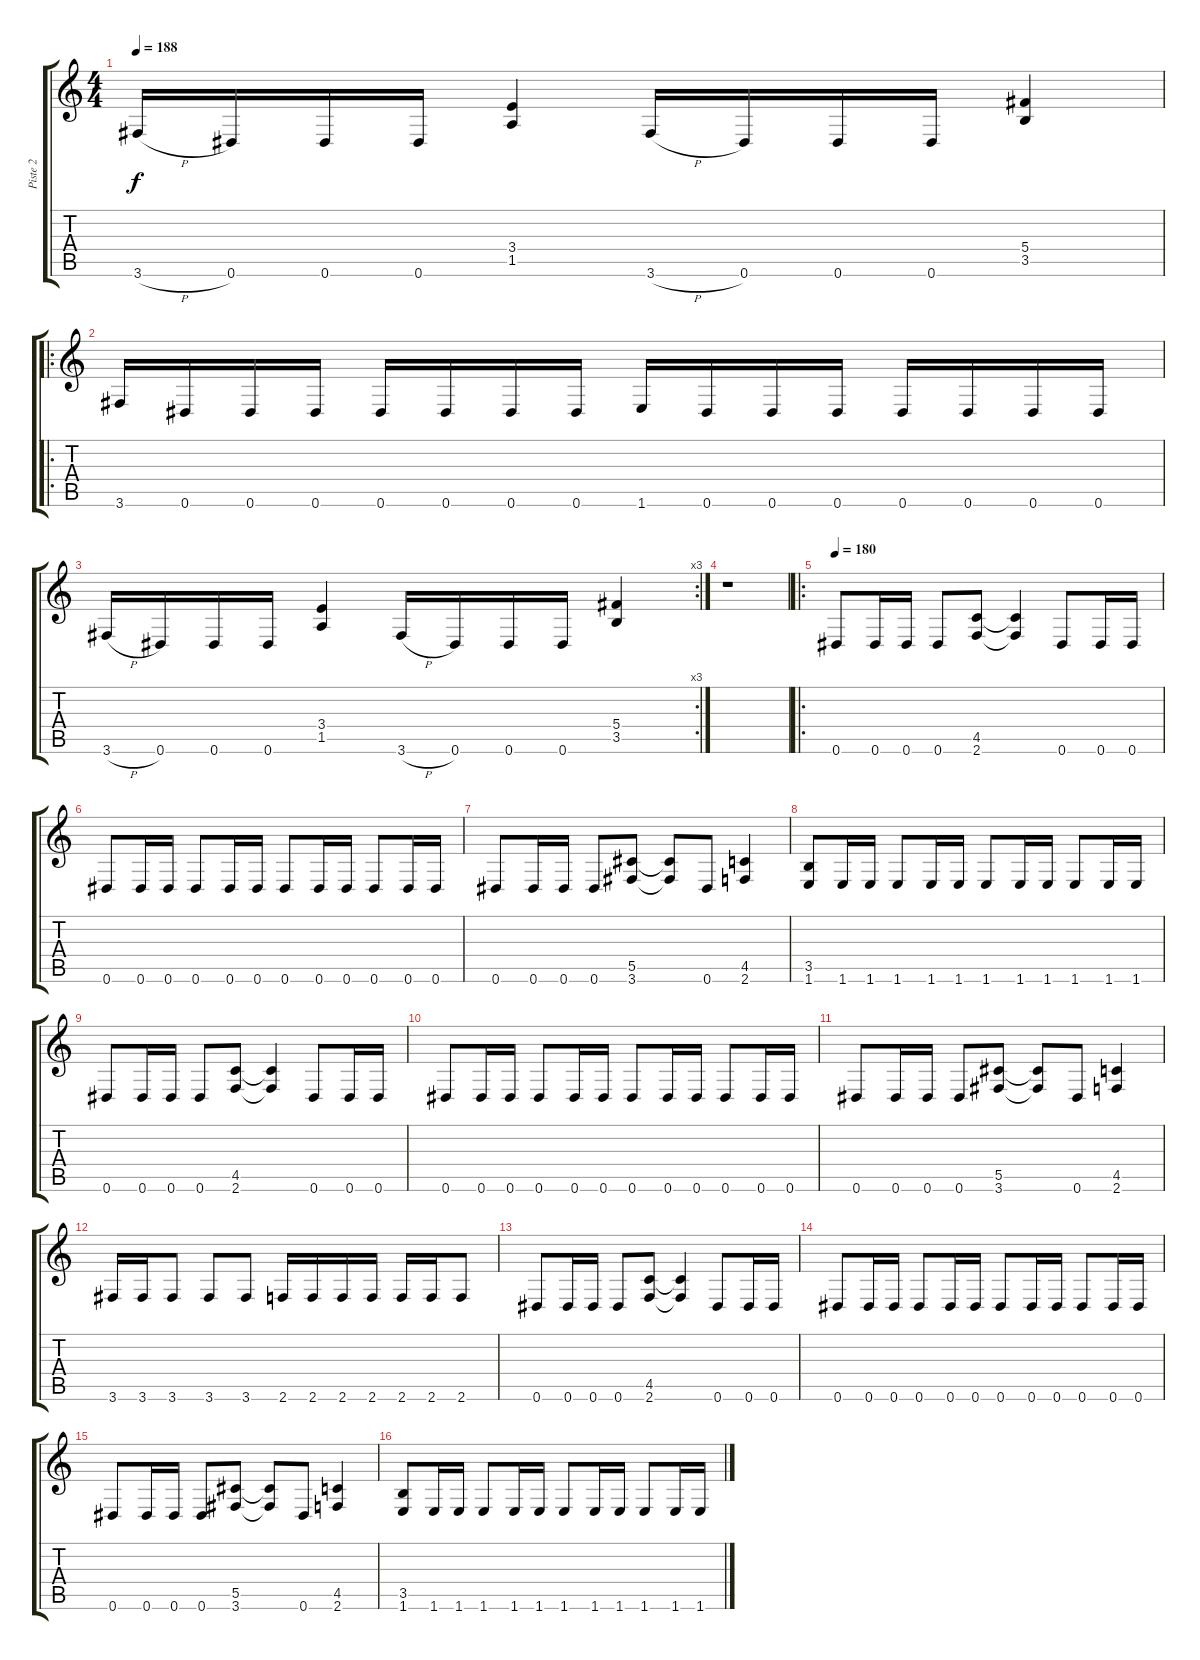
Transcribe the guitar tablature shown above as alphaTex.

\track ("Piste 2" "Piste 2") {instrument distortionguitar}
\staff {score tabs}
\tuning (Eb4 Bb3 Gb3 Db3 Ab2 Eb2) {hide}
\ts (4 4)
\tempo 188
\clef g2
\ks c
3.6{h}.16{dy f instrument distortionguitar} 0.6.16 0.6.16 0.6.16 (3.4 1.5).4 3.6{h}.16 0.6.16 0.6.16 0.6.16 (5.4 3.5).4 |
\ro
3.6.16 0.6.16 0.6.16 0.6.16 0.6.16 0.6.16 0.6.16 0.6.16 1.6.16 0.6.16 0.6.16 0.6.16 0.6.16 0.6.16 0.6.16 0.6.16 |
\rc 3
3.6{h}.16 0.6.16 0.6.16 0.6.16 (3.4 1.5).4 3.6{h}.16 0.6.16 0.6.16 0.6.16 (5.4 3.5).4 |
r.1 |
\ro
\tempo 180
0.6.8 0.6.16 0.6.16 0.6.8 (4.5 2.6).8 (4.5{t} 2.6{t}).4 0.6.8 0.6.16 0.6.16 |
0.6.8 0.6.16 0.6.16 0.6.8 0.6.16 0.6.16 0.6.8 0.6.16 0.6.16 0.6.8 0.6.16 0.6.16 |
0.6.8 0.6.16 0.6.16 0.6.8 (5.5 3.6).8 (5.5{t} 3.6{t}).8 0.6.8 (4.5 2.6).4 |
(3.5 1.6).8 1.6.16 1.6.16 1.6.8 1.6.16 1.6.16 1.6.8 1.6.16 1.6.16 1.6.8 1.6.16 1.6.16 |
0.6.8 0.6.16 0.6.16 0.6.8 (4.5 2.6).8 (4.5{t} 2.6{t}).4 0.6.8 0.6.16 0.6.16 |
0.6.8 0.6.16 0.6.16 0.6.8 0.6.16 0.6.16 0.6.8 0.6.16 0.6.16 0.6.8 0.6.16 0.6.16 |
0.6.8 0.6.16 0.6.16 0.6.8 (5.5 3.6).8 (5.5{t} 3.6{t}).8 0.6.8 (4.5 2.6).4 |
3.6.16 3.6.16 3.6.8 3.6.8 3.6.8 2.6.16 2.6.16 2.6.16 2.6.16 2.6.16 2.6.16 2.6.8 |
0.6.8 0.6.16 0.6.16 0.6.8 (4.5 2.6).8 (4.5{t} 2.6{t}).4 0.6.8 0.6.16 0.6.16 |
0.6.8 0.6.16 0.6.16 0.6.8 0.6.16 0.6.16 0.6.8 0.6.16 0.6.16 0.6.8 0.6.16 0.6.16 |
0.6.8 0.6.16 0.6.16 0.6.8 (5.5 3.6).8 (5.5{t} 3.6{t}).8 0.6.8 (4.5 2.6).4 |
(3.5 1.6).8 1.6.16 1.6.16 1.6.8 1.6.16 1.6.16 1.6.8 1.6.16 1.6.16 1.6.8 1.6.16 1.6.16
